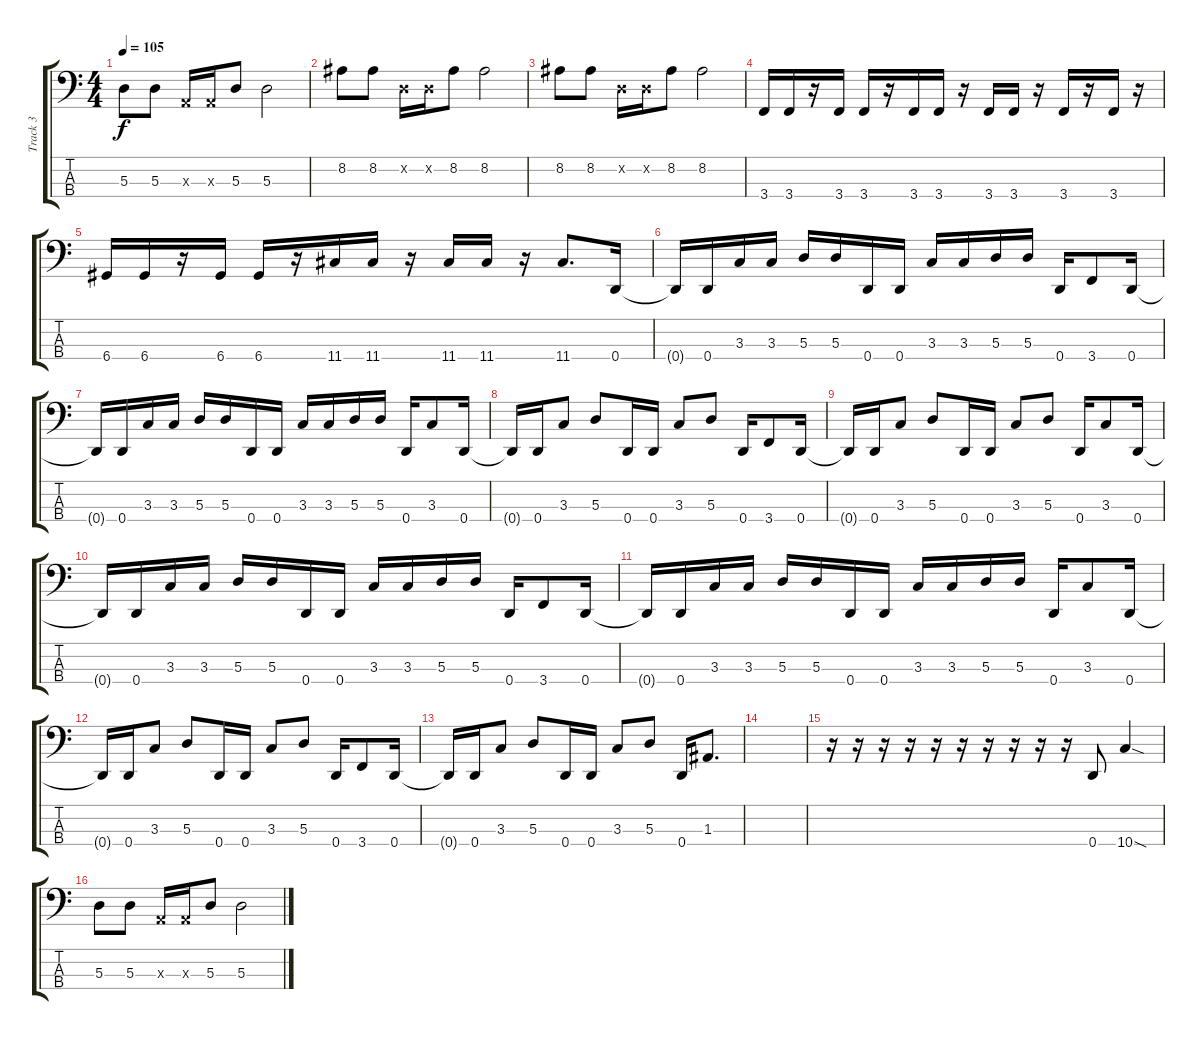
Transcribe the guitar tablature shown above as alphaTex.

\track ("Track 3" "Track 3") {instrument electricbassfinger}
\staff {score tabs}
\tuning (G2 D2 A1 D1) {hide}
\ts (4 4)
\tempo 105
\clef f4
\ks c
5.3.8{dy f} 5.3.8 0.3{x}.16 0.3{x}.16 5.3.8 5.3.2 |
8.2.8 8.2.8 0.2{x}.16 0.2{x}.16 8.2.8 8.2.2 |
8.2.8 8.2.8 0.2{x}.16 0.2{x}.16 8.2.8 8.2.2 |
3.4.16 3.4.16 r.16 3.4.16 3.4.16 r.16 3.4.16 3.4.16 r.16 3.4.16 3.4.16 r.16 3.4.16 r.16 3.4.16 r.16 |
6.4.16 6.4.16 r.16 6.4.16 6.4.16 r.16 11.4.16 11.4.16 r.16 11.4.16 11.4.16 r.16 11.4.8{d} 0.4.16 |
0.4{t}.16 0.4.16 3.3.16 3.3.16 5.3.16 5.3.16 0.4.16 0.4.16 3.3.16 3.3.16 5.3.16 5.3.16 0.4.16 3.4.8 0.4.16 |
0.4{t}.16 0.4.16 3.3.16 3.3.16 5.3.16 5.3.16 0.4.16 0.4.16 3.3.16 3.3.16 5.3.16 5.3.16 0.4.16 3.3.8 0.4.16 |
0.4{t}.16 0.4.16 3.3.8 5.3.8 0.4.16 0.4.16 3.3.8 5.3.8 0.4.16 3.4.8 0.4.16 |
0.4{t}.16 0.4.16 3.3.8 5.3.8 0.4.16 0.4.16 3.3.8 5.3.8 0.4.16 3.3.8 0.4.16 |
0.4{t}.16 0.4.16 3.3.16 3.3.16 5.3.16 5.3.16 0.4.16 0.4.16 3.3.16 3.3.16 5.3.16 5.3.16 0.4.16 3.4.8 0.4.16 |
0.4{t}.16 0.4.16 3.3.16 3.3.16 5.3.16 5.3.16 0.4.16 0.4.16 3.3.16 3.3.16 5.3.16 5.3.16 0.4.16 3.3.8 0.4.16 |
0.4{t}.16 0.4.16 3.3.8 5.3.8 0.4.16 0.4.16 3.3.8 5.3.8 0.4.16 3.4.8 0.4.16 |
0.4{t}.16 0.4.16 3.3.8 5.3.8 0.4.16 0.4.16 3.3.8 5.3.8 0.4.16 1.3.8{d} |
|
r.16 r.16 r.16 r.16 r.16 r.16 r.16 r.16 r.16 r.16 0.4.8 10.4{sod}.4 |
5.3.8 5.3.8 0.3{x}.16 0.3{x}.16 5.3.8 5.3.2
